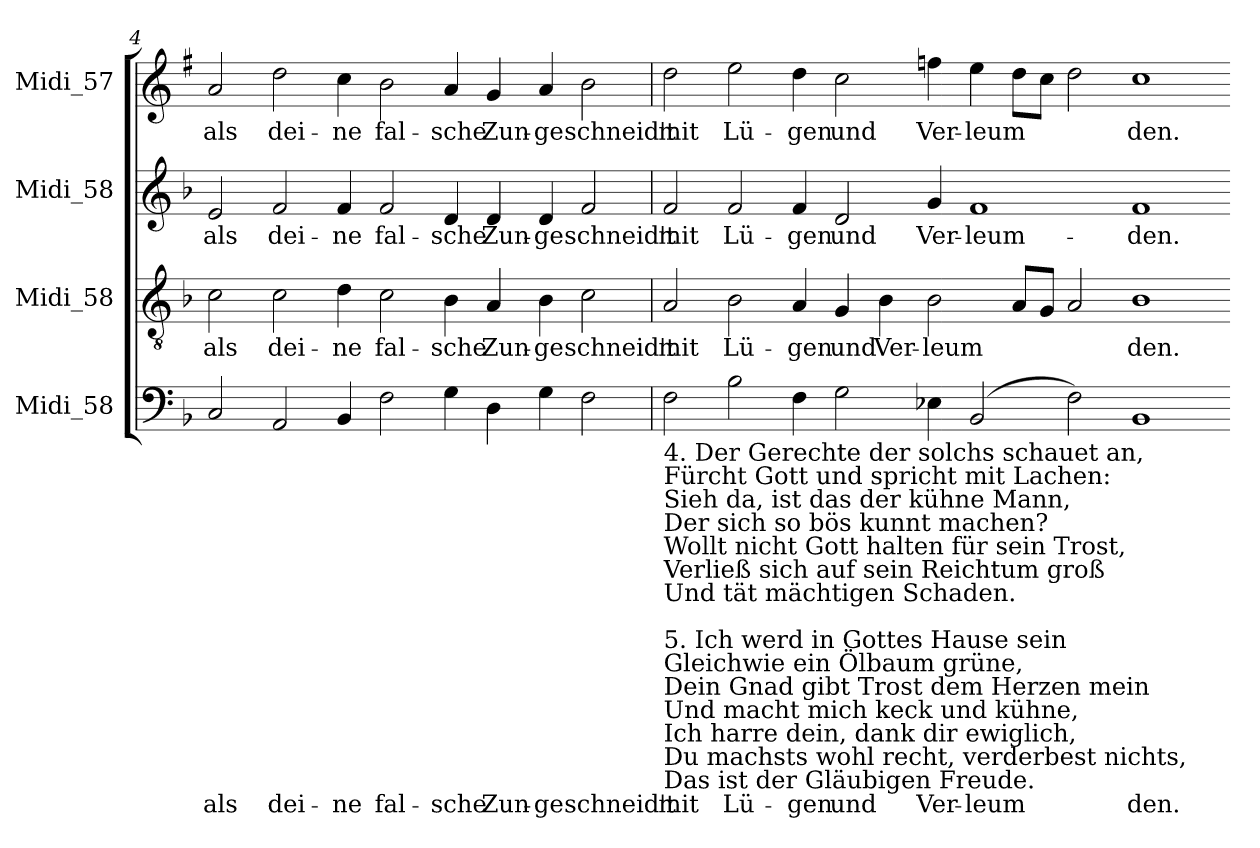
**kern	**text	**kern	**text	**kern	**text	**kern	**text
*part4	*part4	*part3	*part3	*part2	*part2	*part1	*part1
*staff4	*staff4	*staff3	*staff3	*staff2	*staff2	*staff1	*staff1
*I"Midi_58	*	*I"Midi_58	*	*I"Midi_58	*	*I"Midi_57	*
*clefF4	*	*clefGv2	*	*clefG2	*	*clefG2	*
*	*	*	*	*	*	*ITrd1c2	*
*k[b-]	*	*k[b-]	*	*k[b-]	*	*k[b-]	*
*F:	*	*F:	*	*F:	*	*F:	*
=4	=4	=4	=4	=4	=4	=4	=4
!	!LO:LY:b	!	!LO:LY:b	!	!LO:LY:b	!	!LO:LY:b
2C	als	2c	als	2e	als	2g	als
!	!LO:LY:b	!	!LO:LY:b	!	!LO:LY:b	!	!LO:LY:b
2AA	dei-	2c	dei-	2f	dei-	2cc	dei-
!	!LO:LY:b	!	!LO:LY:b	!	!LO:LY:b	!	!LO:LY:b
4BB-	-ne	4d	-ne	4f	-ne	4b-	-ne
!	!LO:LY:b	!	!LO:LY:b	!	!LO:LY:b	!	!LO:LY:b
2F	fal-	2c	fal-	2f	fal-	2a	fal-
!	!LO:LY:b	!	!LO:LY:b	!	!LO:LY:b	!	!LO:LY:b
4G	-sche	4B-	-sche	4d	-sche	4g	-sche
!	!LO:LY:b	!	!LO:LY:b	!	!LO:LY:b	!	!LO:LY:b
4D	Zun-	4A	Zun-	4d	Zun-	4f	Zun-
!	!LO:LY:b	!	!LO:LY:b	!	!LO:LY:b	!	!LO:LY:b
4G	-ge	4B-	-ge	4d	-ge	4g	-ge
!	!LO:LY:b	!	!LO:LY:b	!	!LO:LY:b	!	!LO:LY:b
2F	schneid't	2c	schneid't	2f	schneid't	2a	schneid't
=5	=5	=5	=5	=5	=5	=5	=5
!LO:TX:b:t=4. Der Gerechte der solchs schauet an,\nFürcht Gott und spricht mit Lachen&colon;\nSieh da, ist das der kühne Mann,\nDer sich so bös kunnt machen?\nWollt nicht Gott halten für sein Trost,\nVerließ sich auf sein Reichtum groß\nUnd tät mächtigen Schaden.\n\n5. Ich werd in Gottes Hause sein\nGleichwie ein Ölbaum grüne,\nDein Gnad gibt Trost dem Herzen mein\nUnd macht mich keck und kühne,\nIch harre dein, dank dir ewiglich,\nDu machsts wohl recht, verderbest nichts,\nDas ist der Gläubigen Freude.	!	!	!	!	!	!	!
!	!LO:LY:b	!	!LO:LY:b	!	!LO:LY:b	!	!LO:LY:b
2F	mit	2A	mit	2f	mit	2cc	mit
!	!LO:LY:b	!	!LO:LY:b	!	!LO:LY:b	!	!LO:LY:b
2B-	Lü-	2B-	Lü-	2f	Lü-	2dd	Lü-
!	!LO:LY:b	!	!LO:LY:b	!	!LO:LY:b	!	!LO:LY:b
4F	-gen	4A	-gen	4f	-gen	4cc	-gen
!	!LO:LY:b	!	!LO:LY:b	!	!LO:LY:b	!	!LO:LY:b
2G	und	4G	und	2d	und	2b-	und
!	!	!	!LO:LY:b	!	!	!	!
.	.	4B-	Ver-	.	.	.	.
!	!LO:LY:b	!	!LO:LY:b	!	!LO:LY:b	!	!LO:LY:b
4E-X	Ver-	2B-	-leum	4g	Ver-	4ee-X	Ver-
!	!LO:LY:b	!	!	!	!LO:LY:b	!	!LO:LY:b
(>2BB-	-leum	.	.	1f	-leum-	4dd	-leum
.	.	8AL	.	.	.	8ccL	.
.	.	8GJ	.	.	.	8b-J	.
2F)	.	2A	.	.	.	2cc	.
!	!LO:LY:b	!	!LO:LY:b	!	!LO:LY:b	!	!LO:LY:b
1BB-	den.	1B-	den.	1f	-den.	1b-	den.
=-	=-	=-	=-	=-	=-	=-	=-
*-	*-	*-	*-	*-	*-	*-	*-
